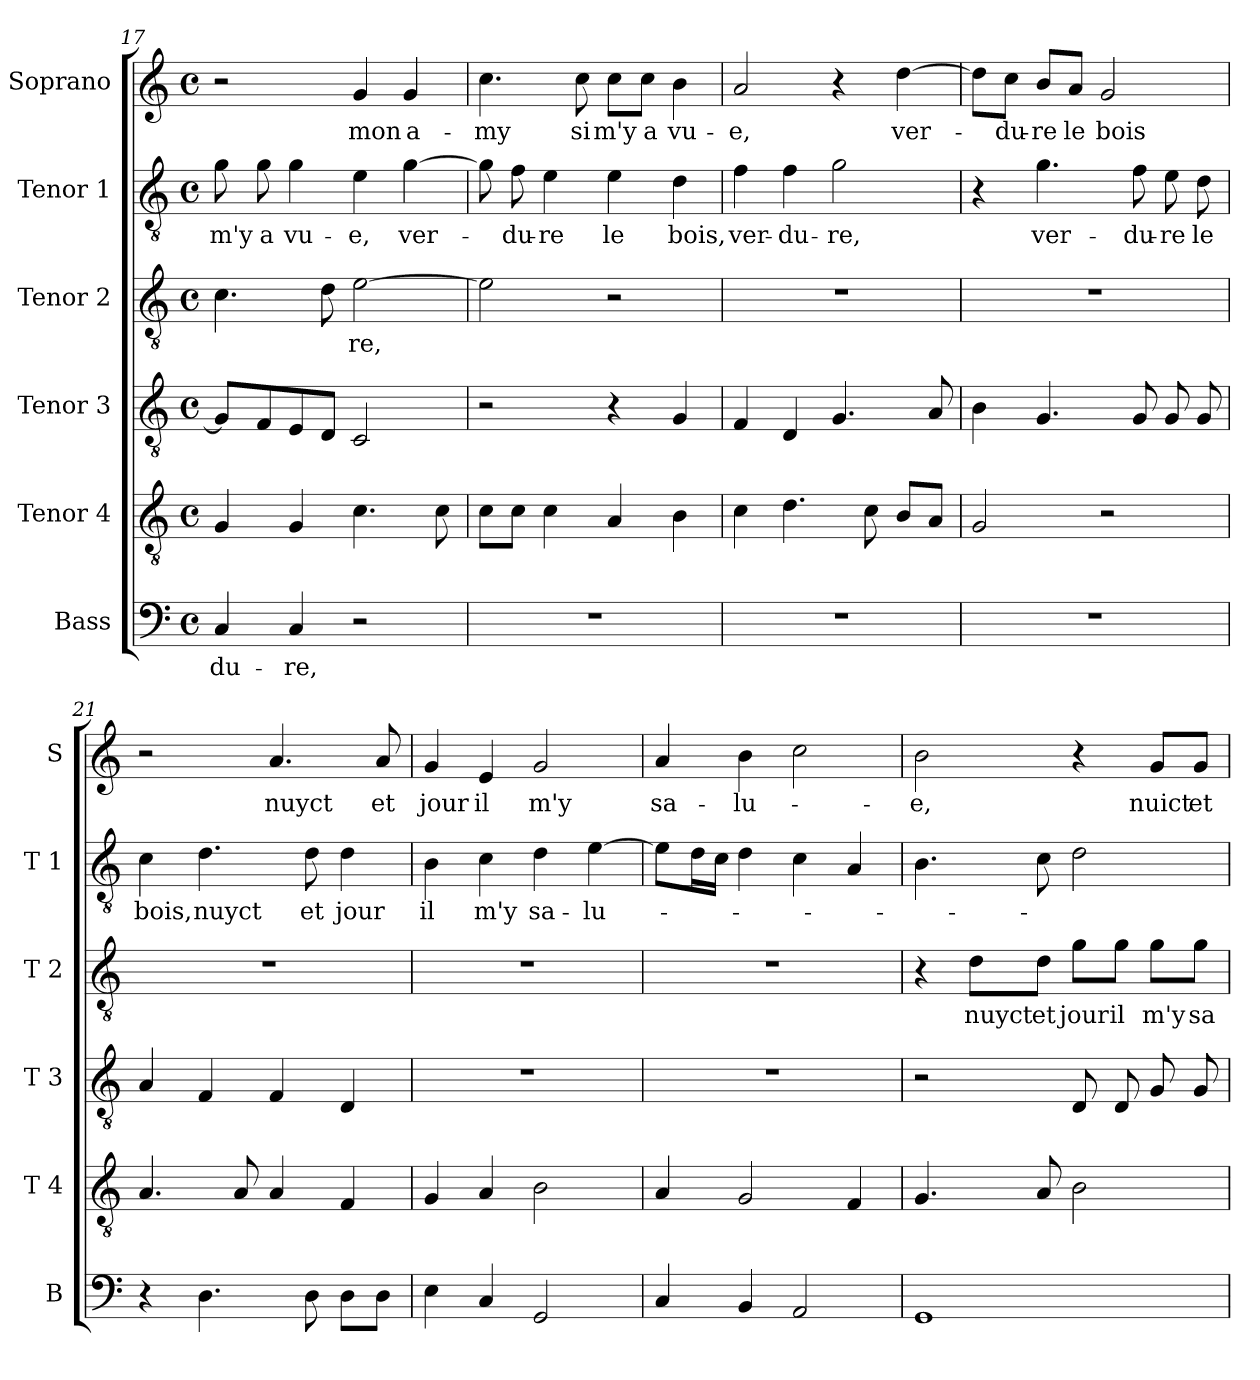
**kern	**text	**kern	**kern	**kern	**text	**kern	**text	**kern	**text
*part6	*part6	*part5	*part4	*part3	*part3	*part2	*part2	*part1	*part1
*staff6	*staff6	*staff5	*staff4	*staff3	*staff3	*staff2	*staff2	*staff1	*staff1
*I"Bass	*	*I"Tenor 4	*I"Tenor 3	*I"Tenor 2	*	*I"Tenor 1	*	*I"Soprano	*
*I'B	*	*I'T 4	*I'T 3	*I'T 2	*	*I'T 1	*	*I'S	*
!!LO:PB:g=z
*clefF4	*	*clefGv2	*clefGv2	*clefGv2	*	*clefGv2	*	*clefG2	*
*k[]	*	*k[]	*k[]	*k[]	*	*k[]	*	*k[]	*
*C:	*	*C:	*C:	*C:	*	*C:	*	*C:	*
*M4/4	*	*M4/4	*M4/4	*M4/4	*	*M4/4	*	*M4/4	*
*met(c)	*	*met(c)	*met(c)	*met(c)	*	*met(c)	*	*met(c)	*
=17	=17	=17	=17	=17	=17	=17	=17	=17	=17
4C/	-du-	4G/	8G/L]	4.c\	.	8g\	m'y	2r	.
.	.	.	8F/	.	.	8g\	a	.	.
4C/	-re,	4G/	8E/	.	.	4g\	vu-	.	.
.	.	.	8D/J	8d\	.	.	.	.	.
2r	.	4.c\	2C/	[2e\	-re,	4e\	-e,	4g/	mon
.	.	.	.	.	.	[4g\	ver-	4g/	a-
.	.	8c\	.	.	.	.	.	.	.
=18	=18	=18	=18	=18	=18	=18	=18	=18	=18
1r	.	8c\L	2r	2e\]	.	8g\]	.	4.cc\	-my
.	.	8c\J	.	.	.	8f\	-du-	.	.
.	.	4c\	.	.	.	4e\	-re	.	.
.	.	.	.	.	.	.	.	8cc\	si
.	.	4A/	4r	2r	.	4e\	le	8cc\L	m'y
.	.	.	.	.	.	.	.	8cc\J	a
.	.	4B\	4G/	.	.	4d\	bois,	4b\	vu-
=19	=19	=19	=19	=19	=19	=19	=19	=19	=19
1r	.	4c\	4F/	1r	.	4f\	ver-	2a/	-e,
.	.	4.d\	4D/	.	.	4f\	-du-	.	.
.	.	.	4.G/	.	.	2g\	-re,	4r	.
.	.	8c\	.	.	.	.	.	.	.
.	.	8B/L	.	.	.	.	.	[4dd\	ver-
.	.	8A/J	8A/	.	.	.	.	.	.
=20	=20	=20	=20	=20	=20	=20	=20	=20	=20
1r	.	2G/	4B\	1r	.	4r	.	8dd\L]	.
.	.	.	.	.	.	.	.	8cc\J	-du-
.	.	.	4.G/	.	.	4.g\	ver-	8b/L	-re
.	.	.	.	.	.	.	.	8a/J	le
.	.	2r	.	.	.	.	.	2g/	bois
.	.	.	8G/	.	.	8f\	-du-	.	.
.	.	.	8G/	.	.	8e\	-re	.	.
.	.	.	8G/	.	.	8d\	le	.	.
!!LO:LB:g=z
=21	=21	=21	=21	=21	=21	=21	=21	=21	=21
4r	.	4.A/	4A/	1r	.	4c\	bois,	2r	.
4.D\	.	.	4F/	.	.	4.d\	nuyct	.	.
.	.	8A/	.	.	.	.	.	.	.
.	.	4A/	4F/	.	.	.	.	4.a/	nuyct
8D\	.	.	.	.	.	8d\	et	.	.
8D\L	.	4F/	4D/	.	.	4d\	jour	.	.
8D\J	.	.	.	.	.	.	.	8a/	et
=22	=22	=22	=22	=22	=22	=22	=22	=22	=22
4E\	.	4G/	1r	1r	.	4B\	il	4g/	jour
4C/	.	4A/	.	.	.	4c\	m'y	4e/	il
2GG/	.	2B\	.	.	.	4d\	sa-	2g/	m'y
.	.	.	.	.	.	[4e\	-lu-	.	.
=23	=23	=23	=23	=23	=23	=23	=23	=23	=23
4C/	.	4A/	1r	1r	.	8e\L]	.	4a/	sa-
.	.	.	.	.	.	16d\L	.	.	.
.	.	.	.	.	.	16c\JJ	.	.	.
4BB/	.	2G/	.	.	.	4d\	.	4b\	-lu-
2AA/	.	.	.	.	.	4c\	.	2cc\	.
.	.	4F/	.	.	.	4A/	.	.	.
=24	=24	=24	=24	=24	=24	=24	=24	=24	=24
1GG	.	4.G/	2r	4r	.	4.B\	.	2b\	-e,
.	.	.	.	8d\L	nuyct	.	.	.	.
.	.	8A/	.	8d\J	et	8c\	.	.	.
.	.	2B\	8D/	8g\L	jour	2d\	.	4r	.
.	.	.	8D/	8g\J	il	.	.	.	.
.	.	.	8G/	8g\L	m'y	.	.	8g/L	nuict
.	.	.	8G/	8g\J	sa-	.	.	8g/J	et
=	=	=	=	=	=	=	=	=	=
*-	*-	*-	*-	*-	*-	*-	*-	*-	*-
